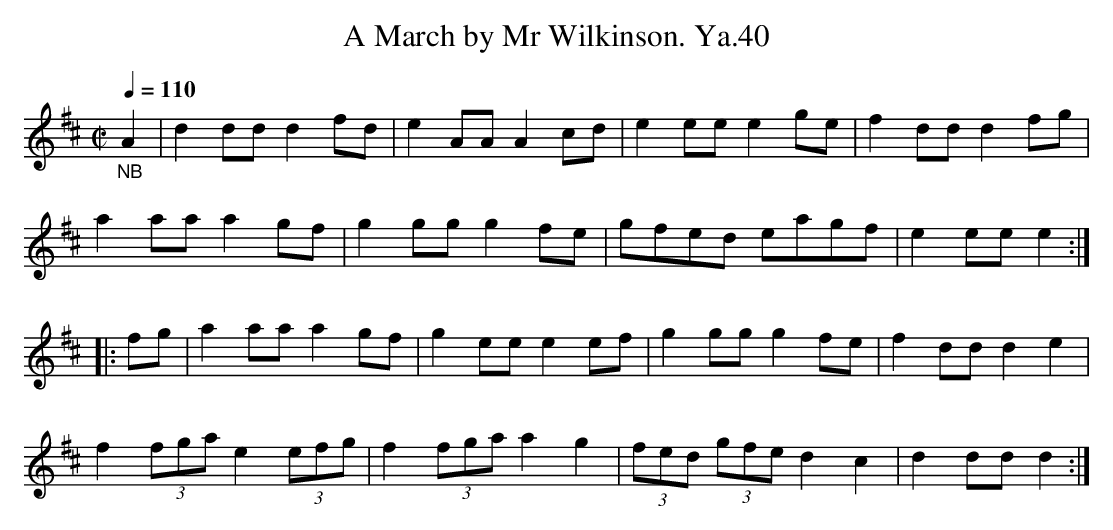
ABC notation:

X:1
T:A March by Mr Wilkinson. Ya.40
L:1/8
M:C|
Q:1/4=110
K:D
"_NB"A2|d2ddd2fd|e2AAA2cd|e2eee2ge|f2ddd2fg|
a2aaa2gf|g2ggg2fe|gfed eagf | e2eee2:|
|:fg|a2aaa2gf|g2eee2ef|g2ggg2fe|f2ddd2e2|
f2(3fga e2 (3efg |f2 (3fga a2g2| (3fed (3gfe d2c2|d2ddd2:|]
